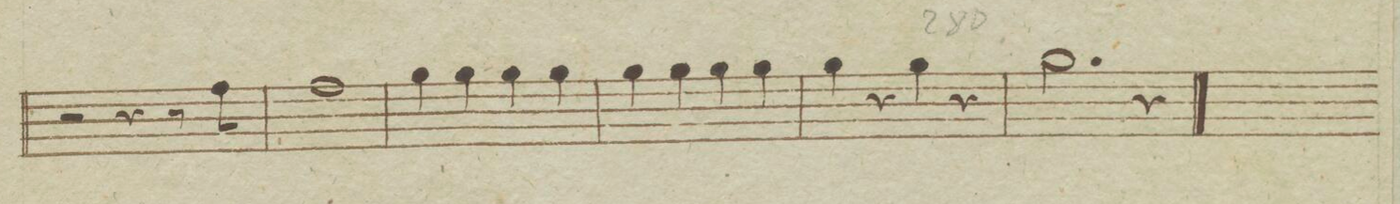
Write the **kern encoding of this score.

**kern	**dynam
*I"Flautto Secondo.	*
*clefG2	*
*k[b-e-a-]	*
*met(c)	*
*M4/4	*
2r	.
4r	.
8r	.
8ff\	.
=273	=273
1ff	.
=274	=274
4gg\	.
4gg\	.
4gg\	.
4gg\	.
=275	=275
4gg\	.
4gg\	.
4gg\	.
4gg\	.
=276	=276
4gg\	.
4r	.
4gg\	.
4r	.
=277	=277
2.gg\	.
4r	.
==	==
*-	*-
